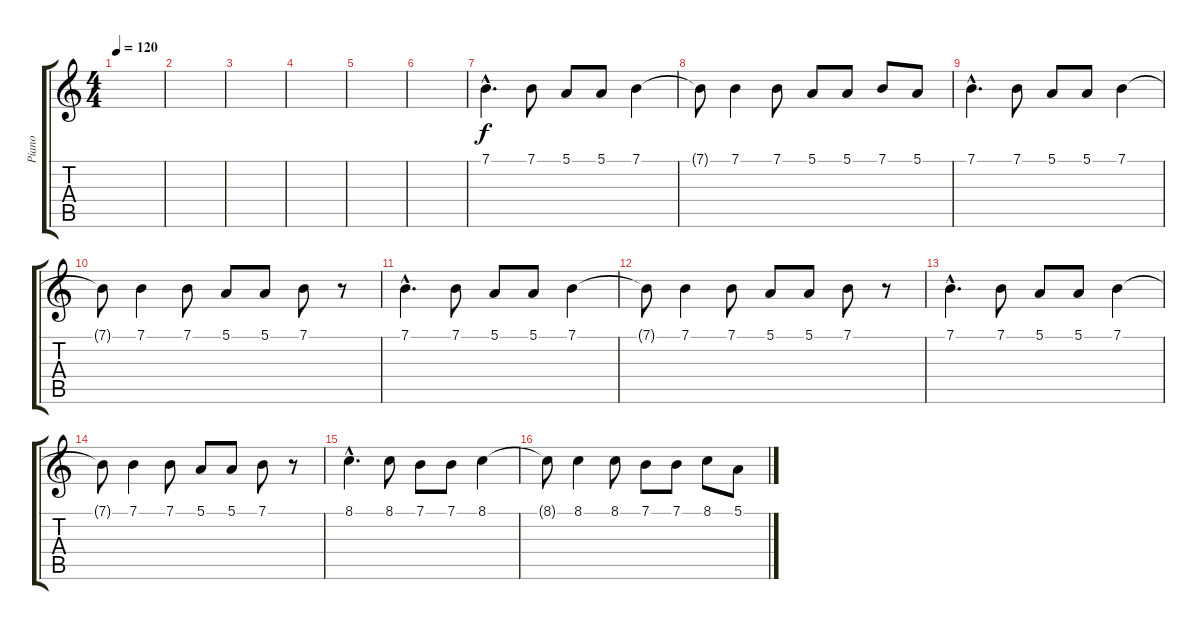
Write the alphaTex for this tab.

\track ("Piano" "Piano") {instrument acousticgrandpiano}
\staff {score tabs}
\tuning (E4 B3 G3 D3 A2 E2) {hide}
\ts (4 4)
\tempo 120
\clef g2
\ks c
|
|
|
|
|
|
7.1{hac}.4{d} 7.1.8 5.1.8 5.1.8 7.1.4 |
7.1{t}.8 7.1.4 7.1.8 5.1.8 5.1.8 7.1.8 5.1.8 |
7.1{hac}.4{d} 7.1.8 5.1.8 5.1.8 7.1.4 |
7.1{t}.8 7.1.4 7.1.8 5.1.8 5.1.8 7.1.8 r.8 |
7.1{hac}.4{d} 7.1.8 5.1.8 5.1.8 7.1.4 |
7.1{t}.8 7.1.4 7.1.8 5.1.8 5.1.8 7.1.8 r.8 |
7.1{hac}.4{d} 7.1.8 5.1.8 5.1.8 7.1.4 |
7.1{t}.8 7.1.4 7.1.8 5.1.8 5.1.8 7.1.8 r.8 |
8.1{hac}.4{d} 8.1.8 7.1.8 7.1.8 8.1.4 |
8.1{t}.8 8.1.4 8.1.8 7.1.8 7.1.8 8.1.8 5.1.8
